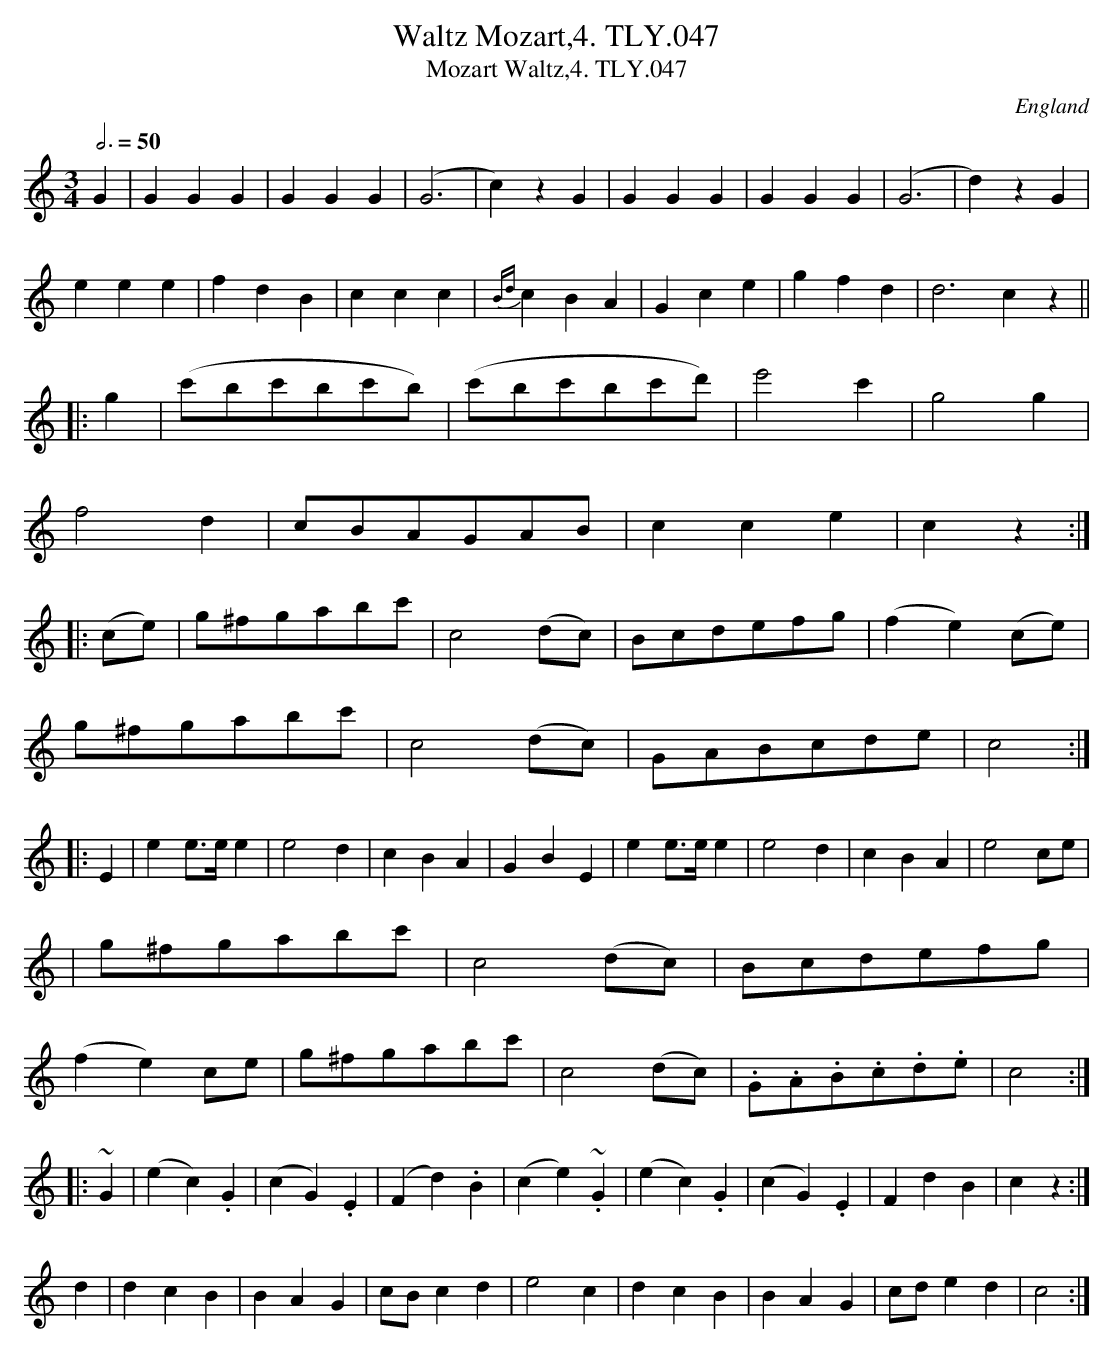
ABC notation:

X:1
T:Waltz Mozart,4. TLY.047
T:Mozart Waltz,4. TLY.047
M:3/4
L:1/4
Q:3/4=50
O:England
K:C major
G|GGG| GGG| (G3|c) z G|GGG | GGG| (G3|d) z G|!
eee| fdB|ccc |{Bd}cBA| Gce| gfd|d3 c z||!
|:g|(c'/b/c'/b/c'/b/)| (c'/b/c'/b/c'/d'/)| e'2 c'| g2 g|!
f2 d|c/B/A/G/A/B/| cce| c z:|!
|:(c/e/)|g/^f/g/a/b/c'/| c2 (d/c/)|B/c/d/e/f/g/| (fe) (c/e/)|!
g/^f/g/a/b/c'/|c2 (d/c/)|G/A/B/c/d/e/|c2:|!
|:E|e e3/4e/4e| e2 d| cBA| GBE| e e3/4e/4e| e2 d| cBA|e2 c/e/|!
|g/^f/g/a/b/c'/| c2 (d/c/)|B/c/d/e/f/g/|!
(fe) c/e/|g/^f/g/a/b/c'/|c2 (d/c/)|.G/.A/.B/.c/.d/.e/|c2:|!
|:~G|(ec) .G|(cG) .E| (Fd) .B| (ce) ~.G|(ec) .G|\
(cG) .E|FdB| c z:|!
d|dcB| BAG| c/B/ cd| e2 c| dcB|BAG| c/d/ed| c2:|
